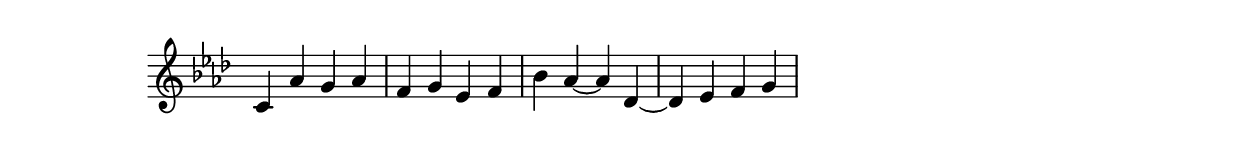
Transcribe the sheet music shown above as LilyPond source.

#(ly:set-option 'midi-extension "mid")
\version "2.12.3"
\include "english.ly"
\header{ 
title = ""
composer = ""
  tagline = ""  % removed 
}
%{
 Mode: phrygian

| S d P d | m P g m | n d - r | - g m P | 
 %}
  
melody = {
\once \override Staff.TimeSignature #'stencil = ##f
\clef treble
\key c \phrygian
\autoBeamOn  
\cadenzaOn
\bar "|"  c'4 af'4 g'4 af'4 \bar "|"  f'4 g'4 ef'4 f'4 \bar "|"  bf'4 af'4~ af'4 df'4~ \bar "|"  df'4 ef'4 f'4 g'4 \bar "|"
}

text = \lyricmode {
  
}

\score{

<<
  \new Voice = "one" {
    \melody
  }
  \new Lyrics \lyricsto "one" \text
>>
\layout {
  \context {
       \Score
    \remove "Bar_number_engraver"
  } 
  }
\midi { 
  \context {
    \Score
    tempoWholesPerMinute = #(ly:make-moment 200 4)
   }
 }
}
